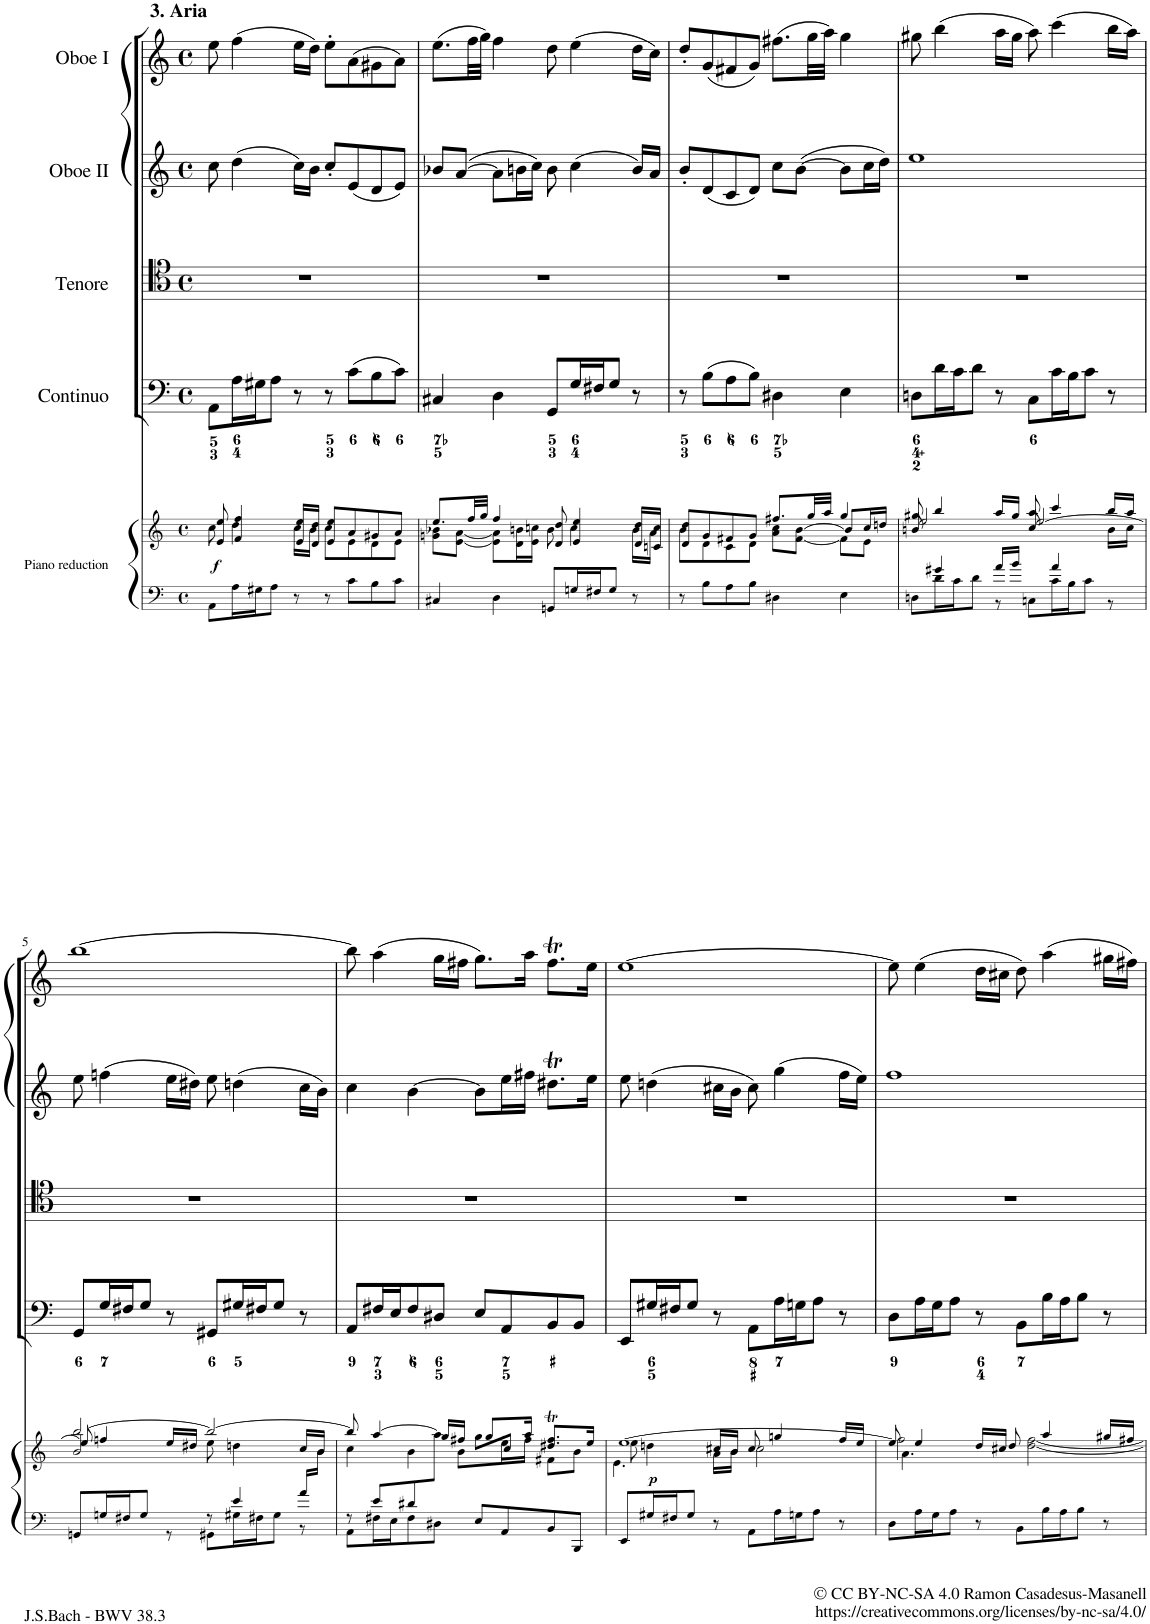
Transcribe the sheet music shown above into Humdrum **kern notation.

**kern	**kern	**dynam	**kern	**kern	**kern	**kern
*part5	*part5	*part5	*part4	*part3	*part2	*part1
*staff6	*staff5	*staff5/6	*staff4	*staff3	*staff2	*staff1
*I"Piano reduction	*	*	*I"Continuo	*I"Tenore	*I"Oboe II	*I"Oboe I
*I'Pno	*	*	*	*	*I'Ob	*I'Ob
*stria5	*stria5	*	*	*	*	*
*clefF4	*clefG2	*	*clefF4	*clefC4	*clefG2	*clefG2
*k[]	*k[]	*	*k[]	*k[]	*k[]	*k[]
*M4/4	*M4/4	*	*M4/4	*M4/4	*M4/4	*M4/4
*met(c)	*met(c)	*	*met(c)	*met(c)	*met(c)	*met(c)
=1	=1	=1	=1	=1	=1	=1
*	*^	*	*	*	*	*
!	!	!	!	!	!	!	!LO:TX:a:B:t=3. Aria
!	!	!	!LO:DY:b	!	!	!	!
8AA\L	8e/ 8ee/	8cc\	f	8AA\L	1r	8cc\	8ee\
16A\L	4f/ 4ff/	4dd\	.	16A\L	.	(4dd\	(4ff\
16G#X\J	.	.	.	16G#X\J	.	.	.
8A\J	.	.	.	8A\J	.	.	.
8r	16e/ 16ee/LL	16cc\LL	.	8r	.	16cc\LL)	16ee\LL
.	16d/ 16dd/JJ	16b\JJ	.	.	.	16b\JJ	16dd\JJ)
8r	8e/ 8ee/L	8cc\L	.	8r	.	8cc'/L	8ee'\L
8c\L	8a/	8e\	.	(8c\L	.	(8e/	(8a\
8B\	8g#X/	8d\	.	8B\	.	8d/	8g#X\
8c\J	8a/J	8e\J	.	8c\J)	.	8e/J)	8a\J)
=2	=2	=2	=2	=2	=2	=2	=2
4C#X/	8.ee/L	8gn\ 8b-X\L	.	4C#X/	1r	8b-X/L	(8.ee\L
.	.	[8e\ [8a\J	.	.	.	([8a/J	.
.	32ff/LL	.	.	.	.	.	32ff\LL
.	32gg/JJJ	.	.	.	.	.	32gg\JJJ)
4D\	4ff/	8e\] 8a\]L	.	4D\	.	8a\L]	4ff\
.	.	16d\ 16bn\L	.	.	.	16bn\L	.
.	.	16e\ 16ccn\JJ	.	.	.	16cc\JJ)	.
8GGn/L	8d/ 8dd/	8b\	.	8GG/L	.	8b\	8dd\
16Gn/L	4e/ 4ee/	4cc\	.	16G/L	.	(4cc\	(4ee\
16F#X/J	.	.	.	16F#X/J	.	.	.
8G/J	.	.	.	8G/J	.	.	.
8r	16d/ 16dd/LL	16b\LL	.	8r	.	16b/LL)	16dd\LL
.	16cn/ 16cc/JJ	16a\JJ	.	.	.	16a/JJ	16cc\JJ)
=3	=3	=3	=3	=3	=3	=3	=3
*	*	*^	*	*	*	*	*
8r	8d/ 8dd/L	8b\L	2.ryy	.	8r	1r	8b'/L	8dd'/L
8B\L	8g/	8d\	.	.	(8B\L	.	(8d/	(8g/
8A\	8f#X/	8c\	.	.	8A\	.	8c/	8f#X/
8B\J	8g/J	8d\J	.	.	8B\J)	.	8d/J)	8g/J)
4D#X\	8.ff#X/L	8a\ 8cc\L	.	.	4D#X\	.	8cc\L	(8.ff#X\L
.	.	[8f#\ [>8b\J	.	.	.	.	([8b\J	.
.	32gg/LL	.	.	.	.	.	.	32gg\LL
.	32aa/JJJ	.	.	.	.	.	.	32aa\JJJ)
4E\	4gg/	8f#\L]	8b/L]	.	4E\	.	8b\L]	4gg\
.	.	8e\J	16cc/L	.	.	.	16cc\L	.
.	.	.	16ddn/JJ	.	.	.	16dd\JJ)	.
=4	=4	=4	=4	=4	=4	=4	=4	=4
*^	*	*	*	*	*	*	*	*
8ryy	8Dn\L	8gg#X/	2ee/	8bn/	.	8Dn\L	1r	1ee	8gg#X\
4g#X/	16d\L	4bb/	.	4.ryy	.	16d\L	.	.	(4bb\
.	16c\J	.	.	.	.	16c\J	.	.	.
.	8d\J	.	.	.	.	8d\J	.	.	.
16a/LL	8r	16aa/LL	.	.	.	8r	.	.	16aa\LL
16b/JJ	.	16gg#/JJ	.	.	.	.	.	.	16gg#\JJ
8ryy	8Cn\L	8aa/	[2ee/	8cc/	.	8C\L	.	.	8aa\)
4a/	16c\L	4ccc/	.	4ryy	.	16c\L	.	.	(4ccc\
.	16B\J	.	.	.	.	16B\J	.	.	.
.	8c\J	.	.	.	.	8c\J	.	.	.
8ryy	8r	16bb/LL	.	16b\LL	.	8r	.	.	16bb\LL
.	.	16aa/JJ	.	16cc\JJ	.	.	.	.	16aa\JJ)
!!LO:LB:g=z
=5	=5	=5	=5	=5	=5	=5	=5	=5	=5
2ryy	8GGn/L	[2bb/	8ee/]	2b/	.	8GG/L	1r	8ee\	[1bb
.	16Gn/L	.	4ffn/	.	.	16G/L	.	(4ffn\	.
.	16F#X/J	.	.	.	.	16F#X/J	.	.	.
.	8G/J	.	.	.	.	8G/J	.	.	.
.	8r	.	16ee/LL	.	.	8r	.	16ee\LL	.
.	.	.	16dd#X/JJ	.	.	.	.	16dd#X\JJ)	.
8r	8GG#X\L	2bb/_	8ee\	4..ryy	.	8GG#X/L	.	8ee\	.
4e/	16G#X\L	.	4ddn\	.	.	16G#X/L	.	(4ddn\	.
.	16F#X\J	.	.	.	.	16F#X/J	.	.	.
.	8G#\J	.	.	.	.	8G#/J	.	.	.
16a/LL	8r	.	16cc/LL	.	.	8r	.	16cc\LL	.
16ryy	.	.	16b/JJ	16b\JJ	.	.	.	16b\JJ)	.
=6	=6	=6	=6	=6	=6	=6	=6	=6	=6
8ryy	8AA\L	8bb/]	4cc\	8r	.	8AA/L	1r	4cc\	8bb\]
8e/L	16F#X\L	[4aa/	.	4ryy	.	16F#X/L	.	.	(4aa\
.	16E\J	.	.	.	.	16E/J	.	.	.
8d#X/	8F#\	.	4b\	.	.	8F#/	.	[4b\	.
2ryy	8D#X\J	16gg/LL	.	8aa\J]	.	8D#X/J	.	.	16gg\LL
.	.	16ff#X/JJ	.	.	.	.	.	.	16ff#X\JJ
.	8E/L	8.gg/L	8b\L	8gg\L	.	8E/L	.	8b\L]	8.gg\L)
.	8AA/	.	16ee\L	8cc/J	.	8AA/	.	16ee\L	.
.	.	16aa/Jk	16ff#\JJ	.	.	.	.	16ff#X\JJ	16aa\Jk
.	8BB/	8.dd#X/T 8.ff#/TL	8f#X\L	4ryy	.	8BB/	.	8.dd#Xt\L	8.ff#t\L
8ryy	8BBB/J	.	8b\J	.	.	8BB/J	.	.	.
.	.	16ee/Jk	.	.	.	.	.	16ee\Jk	16ee\Jk
*v	*v	*	*	*	*	*	*	*	*
=7	=7	=7	=7	=7	=7	=7	=7	=7
8EE/L	[1ee	4.e\	8ee\	.	8EE/L	1r	8ee\	[1ee
!	!	!	!	!LO:DY:b	!	!	!	!
16G#X/L	.	.	4ddn\	p	16G#X/L	.	(4ddn\	.
16F#X/J	.	.	.	.	16F#X/J	.	.	.
8G#/J	.	.	.	.	8G#/J	.	.	.
8r	.	16a\LL	16cc#X/LL	.	8r	.	16cc#X\LL	.
.	.	16b\JJ	16b/JJ	.	.	.	16b\JJ	.
8AA\L	.	2cc#\	8cc#/	.	8AA\L	.	8cc#\)	.
16A\L	.	.	4ggn/	.	16A\L	.	(4gg\	.
16Gn\J	.	.	.	.	16Gn\J	.	.	.
8A\J	.	.	.	.	8A\J	.	.	.
8r	.	.	16ff/LL	.	8r	.	16ff\LL	.
.	.	.	16ee/JJ	.	.	.	16ee\JJ)	.
=8	=8	=8	=8	=8	=8	=8	=8	=8
8D\L	8ee/]	2ff\	4.a\	.	8D\L	1r	1ff	8ee\]
16A\L	4ee/	.	.	.	16A\L	.	.	(4ee\
16G\J	.	.	.	.	16G\J	.	.	.
8A\J	.	.	.	.	8A\J	.	.	.
8r	16dd/LL	.	8ryy	.	8r	.	.	16dd\LL
.	16cc#X/JJ	.	.	.	.	.	.	16cc#X\JJ
8BB\L	8dd/	[2dd\ [2ff\	2ryy	.	8BB\L	.	.	8dd\)
16B\L	4aa/	.	.	.	16B\L	.	.	(4aa\
16A\J	.	.	.	.	16A\J	.	.	.
8B\J	.	.	.	.	8B\J	.	.	.
8r	16gg#X/LL	.	.	.	8r	.	.	16gg#X\LL
.	16ff#X/JJ	.	.	.	.	.	.	16ff#X\JJ)
*	*v	*v	*v	*	*	*	*	*
=	=	=	=	=	=	=
*-	*-	*-	*-	*-	*-	*-
